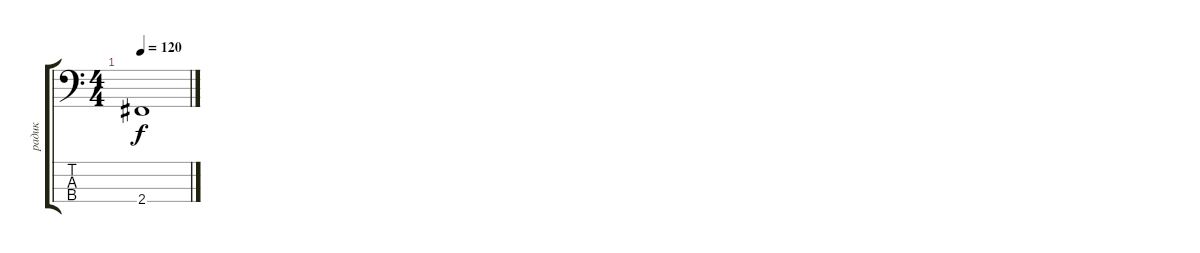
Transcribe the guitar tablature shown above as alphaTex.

\track ("радик" "радик") {instrument electricbassfinger}
\staff {score tabs}
\tuning (G2 D2 A1 E1) {hide}
\ts (4 4)
\tempo 120
\clef f4
\ks c
2.4.1{dy f}
